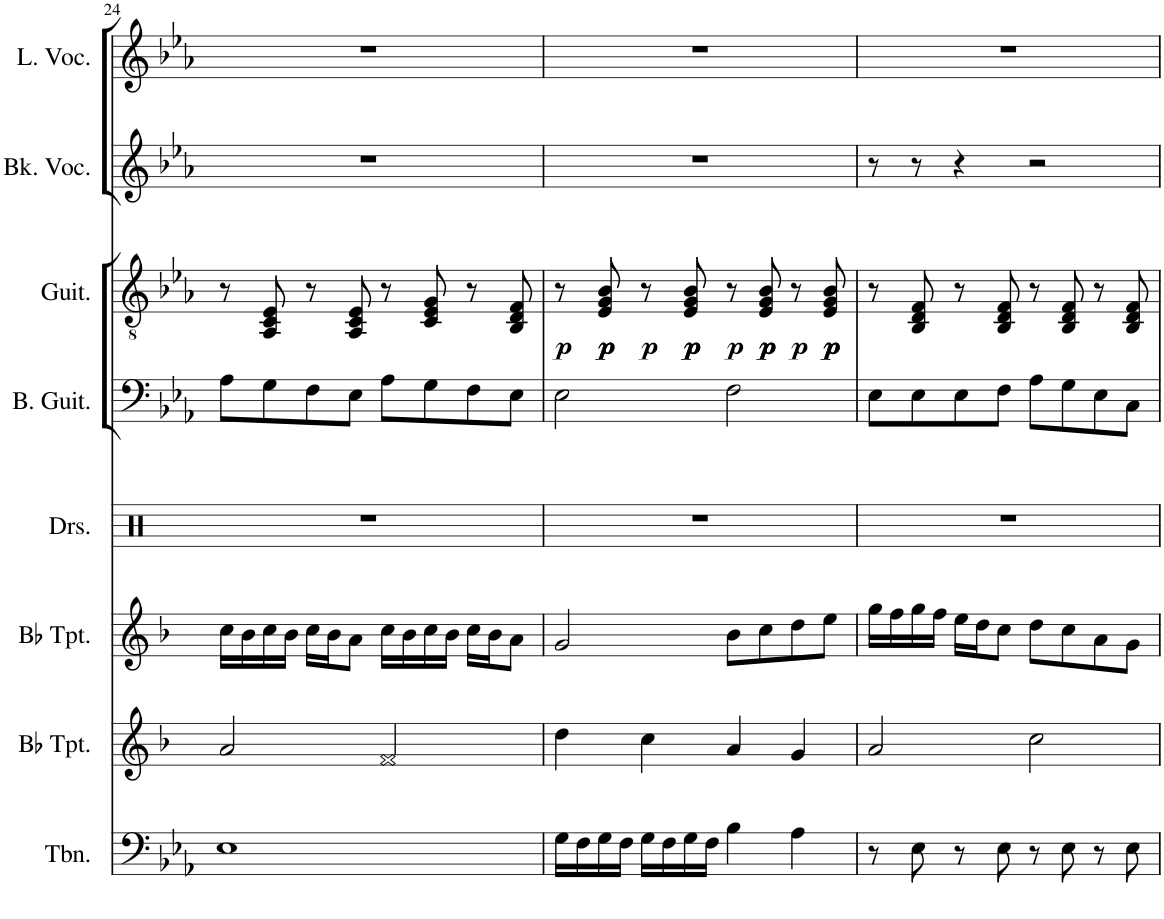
**kern	**kern	**kern	**kern	**kern	**kern	**dynam	**kern	**kern
*part8	*part7	*part6	*part5	*part4	*part3	*part3	*part2	*part1
*staff8	*staff7	*staff6	*staff5	*staff4	*staff3	*staff3	*staff2	*staff1
*I"Trombone	*I"Bb Trumpet	*I"Bb Trumpet	*I"Drumset	*I"Bass Guitar	*I"Acoustic Guitar	*	*I"Backing Vocals	*I"Lead Vocals
*I'Tbn.	*I'Bb Tpt.	*I'Bb Tpt.	*I'Drs.	*I'B. Guit.	*I'Guit.	*	*I'Bk. Voc.	*I'L. Voc.
!!LO:PB:g=z
*clefF4	*clefG2	*clefG2	*clefX	*clefF4	*clefGv2	*	*clefG2	*clefG2
*	*Trd1c2	*Trd1c2	*	*Trd7c12	*	*	*	*
*k[b-e-a-]	*k[b-]	*k[b-]	*k[]	*k[b-e-a-]	*k[b-e-a-]	*	*k[b-e-a-]	*k[b-e-a-]
*M4/4	*M4/4	*M4/4	*M4/4	*M4/4	*M4/4	*	*M4/4	*M4/4
=24	=24	=24	=24	=24	=24	=24	=24	=24
1E-	2a/	16cc\LL	1r	8A-\L	8r	.	1r	1r
.	.	16b-\	.	.	.	.	.	.
.	.	16cc\	.	8G\	8AA-/ 8C/ 8E-/	.	.	.
.	.	16b-\JJ	.	.	.	.	.	.
.	.	16cc\LL	.	8F\	8r	.	.	.
.	.	16b-\J	.	.	.	.	.	.
.	.	8a\J	.	8E-\J	8AA-/ 8C/ 8E-/	.	.	.
.	2f/	16cc\LL	.	8A-\L	8r	.	.	.
.	.	16b-\	.	.	.	.	.	.
.	.	16cc\	.	8G\	8C/ 8E-/ 8G/	.	.	.
.	.	16b-\JJ	.	.	.	.	.	.
.	.	16cc\LL	.	8F\	8r	.	.	.
.	.	16b-\J	.	.	.	.	.	.
.	.	8a\J	.	8E-\J	8BB-/ 8D/ 8F/	.	.	.
=25	=25	=25	=25	=25	=25	=25	=25	=25
!	!	!	!	!	!	!LO:DY:b	!	!
16G\LL	4dd\	2g/	1r	2E-\	8r	p	1r	1r
16F\	.	.	.	.	.	.	.	.
!	!	!	!	!	!	!LO:DY:b	!	!
!	!	!	!	!	!	!LO:DY:n=1:b	!	!
!	!	!	!	!	!	!LO:DY:n=2:b	!	!
16G\	.	.	.	.	8E-/ 8G/ 8B-/	p p p	.	.
16F\JJ	.	.	.	.	.	.	.	.
!	!	!	!	!	!	!LO:DY:n=3:b	!	!
16G\LL	4cc\	.	.	.	8r	p	.	.
16F\	.	.	.	.	.	.	.	.
!	!	!	!	!	!	!LO:DY:n=4:b	!	!
!	!	!	!	!	!	!LO:DY:n=5:b	!	!
!	!	!	!	!	!	!LO:DY:n=6:b	!	!
16G\	.	.	.	.	8E-/ 8G/ 8B-/	p p p	.	.
16F\JJ	.	.	.	.	.	.	.	.
!	!	!	!	!	!	!LO:DY:n=7:b	!	!
4B-\	4a/	8b-\L	.	2F\	8r	p	.	.
!	!	!	!	!	!	!LO:DY:n=8:b	!	!
!	!	!	!	!	!	!LO:DY:n=9:b	!	!
!	!	!	!	!	!	!LO:DY:n=10:b	!	!
.	.	8cc\	.	.	8E-/ 8G/ 8B-/	p p p	.	.
!	!	!	!	!	!	!LO:DY:n=11:b	!	!
4A-\	4g/	8dd\	.	.	8r	p	.	.
!	!	!	!	!	!	!LO:DY:n=12:b	!	!
!	!	!	!	!	!	!LO:DY:n=13:b	!	!
!	!	!	!	!	!	!LO:DY:n=14:b	!	!
.	.	8ee\J	.	.	8E-/ 8G/ 8B-/	p p p	.	.
=26	=26	=26	=26	=26	=26	=26	=26	=26
8r	2a/	16gg\LL	1r	8E-\L	8r	.	8r	1r
.	.	16ff\	.	.	.	.	.	.
8E-\	.	16gg\	.	8E-\	8BB-/ 8D/ 8F/	.	8r	.
.	.	16ff\JJ	.	.	.	.	.	.
8r	.	16ee\LL	.	8E-\	8r	.	4r	.
.	.	16dd\J	.	.	.	.	.	.
8E-\	.	8cc\J	.	8F\J	8BB-/ 8D/ 8F/	.	.	.
8r	2cc\	8dd\L	.	8A-\L	8r	.	2r	.
8E-\	.	8cc\	.	8G\	8BB-/ 8D/ 8F/	.	.	.
8r	.	8a\	.	8E-\	8r	.	.	.
8E-\	.	8g\J	.	8C\J	8BB-/ 8D/ 8F/	.	.	.
=	=	=	=	=	=	=	=	=
*-	*-	*-	*-	*-	*-	*-	*-	*-
